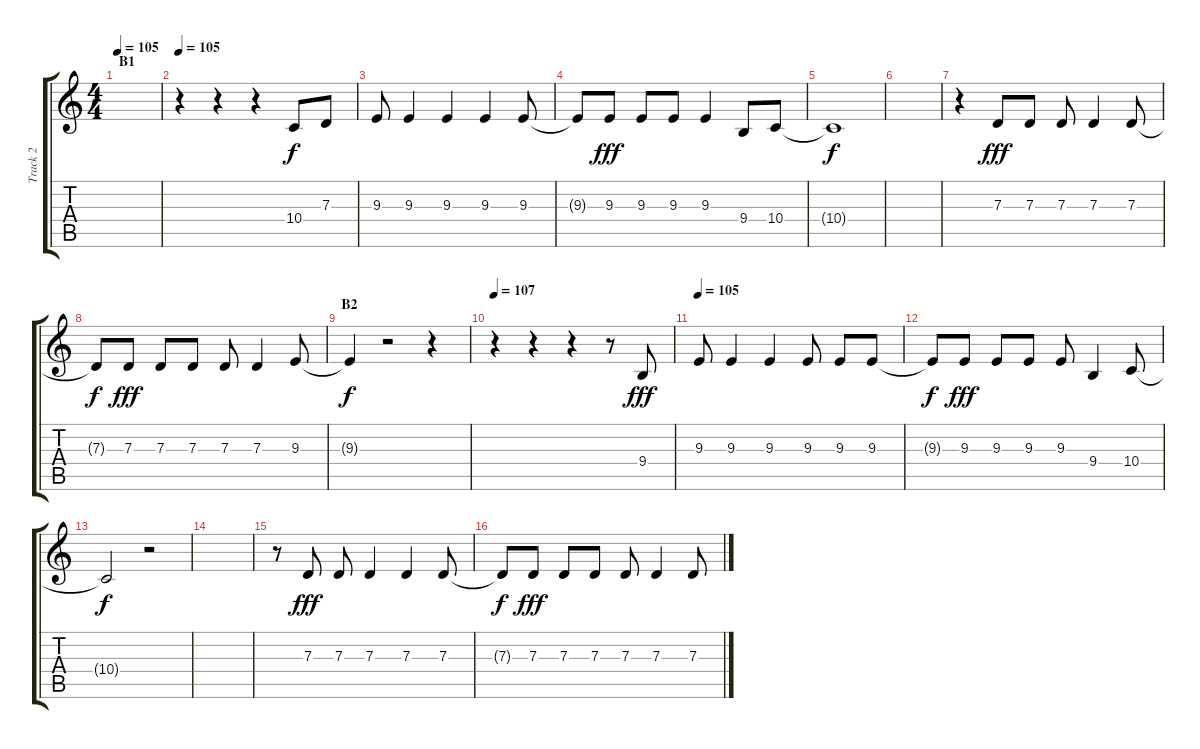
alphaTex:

\track ("Track 2" "Track 2") {instrument lead2sawtooth}
\staff {score tabs}
\tuning (E4 B3 G3 D3 A2 E2) {hide}
\ts (4 4)
\section ("" "B1")
\tempo 105
\clef g2
\ks c
|
\tempo 105
r.4 r.4 r.4 10.4.8 7.3.8 |
9.3.8 9.3.4 9.3.4 9.3.4 9.3.8 |
9.3{t}.8{dy f} 9.3.8{dy fff} 9.3.8 9.3.8 9.3.4 9.4.8 10.4.8 |
10.4{t}.1{dy f} |
|
r.4 7.3.8{dy fff} 7.3.8 7.3.8 7.3.4 7.3.8 |
7.3{t}.8{dy f} 7.3.8{dy fff} 7.3.8 7.3.8 7.3.8 7.3.4 9.3.8 |
\section ("" "B2")
9.3{t}.4{dy f} r.2 r.4 |
\tempo 107
r.4 r.4 r.4 r.8 9.4.8{dy fff} |
\tempo 105
9.3.8 9.3.4 9.3.4 9.3.8 9.3.8 9.3.8 |
9.3{t}.8{dy f} 9.3.8{dy fff} 9.3.8 9.3.8 9.3.8 9.4.4 10.4.8 |
10.4{t}.2{dy f} r.2 |
|
r.8 7.3.8{dy fff} 7.3.8 7.3.4 7.3.4 7.3.8 |
7.3{t}.8{dy f} 7.3.8{dy fff} 7.3.8 7.3.8 7.3.8 7.3.4 7.3.8
